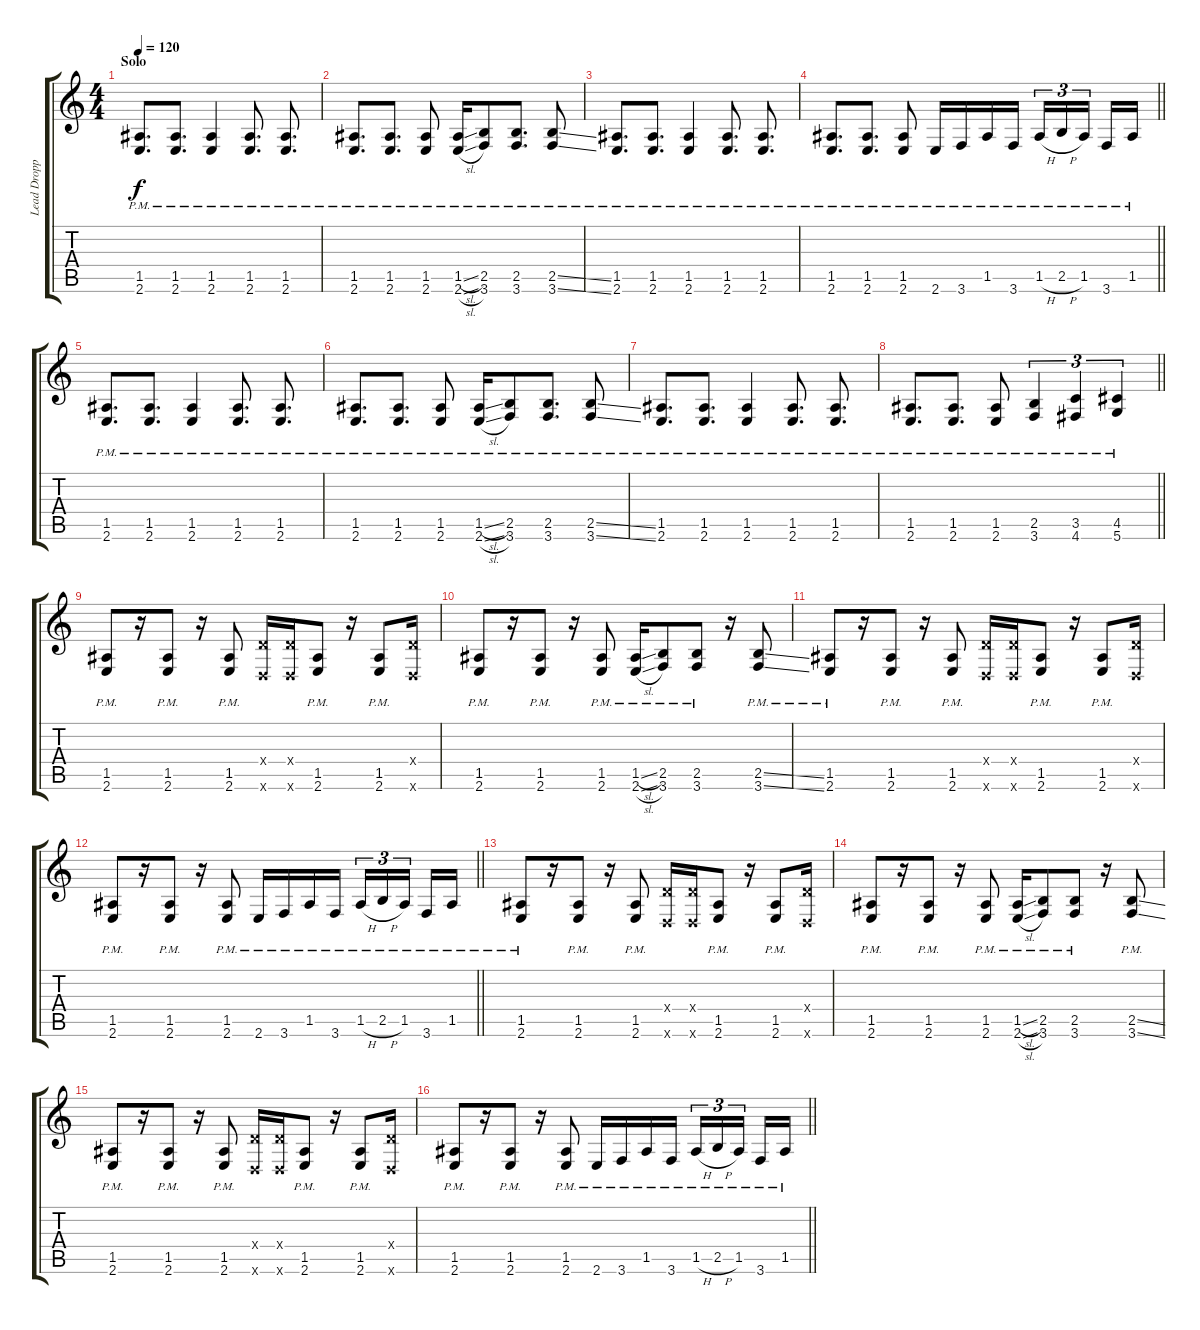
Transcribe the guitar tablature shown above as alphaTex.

\track ("Lead Dropped D " "Lead Dropp") {instrument distortionguitar}
\staff {score tabs}
\tuning (E4 B3 G3 D3 A2 D2) {hide}
\ts (4 4)
\section ("" "Solo")
\tempo 120
\clef g2
\ks c
(1.5{pm} 2.6{pm}).8{d dy f} (1.5{pm} 2.6{pm}).8{d} (1.5{pm} 2.6{pm}).4 (1.5{pm} 2.6{pm}).8{d} (1.5{pm} 2.6{pm}).8{d} |
(1.5{pm} 2.6{pm}).8{d} (1.5{pm} 2.6{pm}).8{d} (1.5{pm} 2.6{pm}).8 (1.5{sl pm} 2.6{sl pm}).16 (2.5{pm} 3.6{pm}).8 (2.5{pm} 3.6{pm}).8{d} (2.5{ss pm} 3.6{ss pm}).8 |
(1.5{pm} 2.6{pm}).8{d} (1.5{pm} 2.6{pm}).8{d} (1.5{pm} 2.6{pm}).4 (1.5{pm} 2.6{pm}).8{d} (1.5{pm} 2.6{pm}).8{d} |
\barLineRight lightlight
(1.5{pm} 2.6{pm}).8{d} (1.5{pm} 2.6{pm}).8{d} (1.5{pm} 2.6{pm}).8 2.6{pm}.16 3.6{pm}.16 1.5{pm}.16 3.6{pm}.16 1.5{h pm}.16{tu (3 2)} 2.5{h pm}.16{tu (3 2)} 1.5{pm}.16{tu (3 2) beam splitsecondary} 3.6{pm}.16 1.5{pm}.16 |
(1.5{pm} 2.6{pm}).8{d} (1.5{pm} 2.6{pm}).8{d} (1.5{pm} 2.6{pm}).4 (1.5{pm} 2.6{pm}).8{d} (1.5{pm} 2.6{pm}).8{d} |
(1.5{pm} 2.6{pm}).8{d} (1.5{pm} 2.6{pm}).8{d} (1.5{pm} 2.6{pm}).8 (1.5{sl pm} 2.6{sl pm}).16 (2.5{pm} 3.6{pm}).8 (2.5{pm} 3.6{pm}).8{d} (2.5{ss pm} 3.6{ss pm}).8 |
(1.5{pm} 2.6{pm}).8{d} (1.5{pm} 2.6{pm}).8{d} (1.5{pm} 2.6{pm}).4 (1.5{pm} 2.6{pm}).8{d} (1.5{pm} 2.6{pm}).8{d} |
\barLineRight lightlight
(1.5{pm} 2.6{pm}).8{d} (1.5{pm} 2.6{pm}).8{d} (1.5{pm} 2.6{pm}).8 (2.5{pm} 3.6{pm}).4{tu (3 2)} (3.5{pm} 4.6{pm}).4{tu (3 2)} (4.5{pm} 5.6{pm}).4{tu (3 2)} |
\section ("" "")
(1.5{pm} 2.6{pm}).8 r.16 (1.5{pm} 2.6{pm}).8 r.16 (1.5{pm} 2.6{pm}).8 (0.4{x} 0.6{x}).16 (0.4{x} 0.6{x}).16 (1.5{pm} 2.6{pm}).8 r.16 (1.5{pm} 2.6{pm}).8 (0.4{x} 0.6{x}).16 |
(1.5{pm} 2.6{pm}).8 r.16 (1.5{pm} 2.6{pm}).8 r.16 (1.5{pm} 2.6{pm}).8 (1.5{sl pm} 2.6{sl pm}).16 (2.5{pm} 3.6{pm}).8 (2.5{pm} 3.6{pm}).8 r.16 (2.5{ss pm} 3.6{ss pm}).8 |
(1.5{pm} 2.6{pm}).8 r.16 (1.5{pm} 2.6{pm}).8 r.16 (1.5{pm} 2.6{pm}).8 (0.4{x} 0.6{x}).16 (0.4{x} 0.6{x}).16 (1.5{pm} 2.6{pm}).8 r.16 (1.5{pm} 2.6{pm}).8 (0.4{x} 0.6{x}).16 |
\barLineRight lightlight
(1.5{pm} 2.6{pm}).8 r.16 (1.5{pm} 2.6{pm}).8 r.16 (1.5{pm} 2.6{pm}).8 2.6{pm}.16 3.6{pm}.16 1.5{pm}.16 3.6{pm}.16 1.5{h pm}.16{tu (3 2)} 2.5{h pm}.16{tu (3 2)} 1.5{pm}.16{tu (3 2) beam splitsecondary} 3.6{pm}.16 1.5{pm}.16 |
(1.5{pm} 2.6{pm}).8 r.16 (1.5{pm} 2.6{pm}).8 r.16 (1.5{pm} 2.6{pm}).8 (0.4{x} 0.6{x}).16 (0.4{x} 0.6{x}).16 (1.5{pm} 2.6{pm}).8 r.16 (1.5{pm} 2.6{pm}).8 (0.4{x} 0.6{x}).16 |
(1.5{pm} 2.6{pm}).8 r.16 (1.5{pm} 2.6{pm}).8 r.16 (1.5{pm} 2.6{pm}).8 (1.5{sl pm} 2.6{sl pm}).16 (2.5{pm} 3.6{pm}).8 (2.5{pm} 3.6{pm}).8 r.16 (2.5{ss pm} 3.6{ss pm}).8 |
(1.5{pm} 2.6{pm}).8 r.16 (1.5{pm} 2.6{pm}).8 r.16 (1.5{pm} 2.6{pm}).8 (0.4{x} 0.6{x}).16 (0.4{x} 0.6{x}).16 (1.5{pm} 2.6{pm}).8 r.16 (1.5{pm} 2.6{pm}).8 (0.4{x} 0.6{x}).16 |
\barLineRight lightlight
(1.5{pm} 2.6{pm}).8 r.16 (1.5{pm} 2.6{pm}).8 r.16 (1.5{pm} 2.6{pm}).8 2.6{pm}.16 3.6{pm}.16 1.5{pm}.16 3.6{pm}.16 1.5{h pm}.16{tu (3 2)} 2.5{h pm}.16{tu (3 2)} 1.5{pm}.16{tu (3 2) beam splitsecondary} 3.6{pm}.16 1.5{pm}.16
